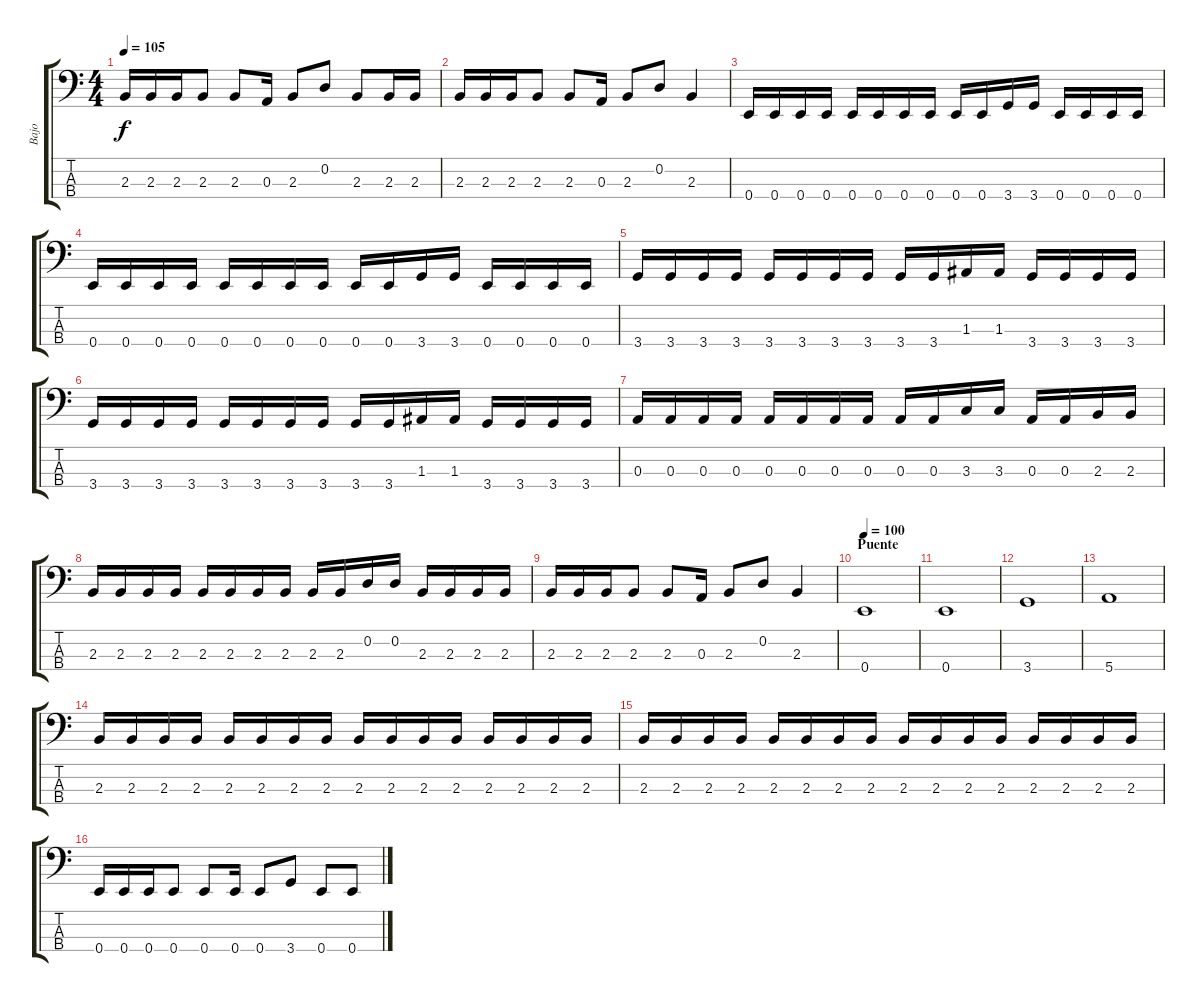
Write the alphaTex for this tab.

\track ("Bajo" "Bajo") {instrument electricbassfinger}
\staff {score tabs}
\tuning (G2 D2 A1 E1) {hide}
\ts (4 4)
\tempo 105
\clef f4
\ks c
2.3.16{dy f} 2.3.16 2.3.16 2.3.8 2.3.8 0.3.16 2.3.8 0.2.8 2.3.8 2.3.16 2.3.16 |
2.3.16 2.3.16 2.3.16 2.3.8 2.3.8 0.3.16 2.3.8 0.2.8 2.3.4 |
0.4.16 0.4.16 0.4.16 0.4.16 0.4.16 0.4.16 0.4.16 0.4.16 0.4.16 0.4.16 3.4.16 3.4.16 0.4.16 0.4.16 0.4.16 0.4.16 |
0.4.16 0.4.16 0.4.16 0.4.16 0.4.16 0.4.16 0.4.16 0.4.16 0.4.16 0.4.16 3.4.16 3.4.16 0.4.16 0.4.16 0.4.16 0.4.16 |
3.4.16 3.4.16 3.4.16 3.4.16 3.4.16 3.4.16 3.4.16 3.4.16 3.4.16 3.4.16 1.3.16 1.3.16 3.4.16 3.4.16 3.4.16 3.4.16 |
3.4.16 3.4.16 3.4.16 3.4.16 3.4.16 3.4.16 3.4.16 3.4.16 3.4.16 3.4.16 1.3.16 1.3.16 3.4.16 3.4.16 3.4.16 3.4.16 |
0.3.16 0.3.16 0.3.16 0.3.16 0.3.16 0.3.16 0.3.16 0.3.16 0.3.16 0.3.16 3.3.16 3.3.16 0.3.16 0.3.16 2.3.16 2.3.16 |
2.3.16 2.3.16 2.3.16 2.3.16 2.3.16 2.3.16 2.3.16 2.3.16 2.3.16 2.3.16 0.2.16 0.2.16 2.3.16 2.3.16 2.3.16 2.3.16 |
2.3.16 2.3.16 2.3.16 2.3.8 2.3.8 0.3.16 2.3.8 0.2.8 2.3.4 |
\section ("" "Puente")
\tempo 100
0.4.1 |
0.4.1 |
3.4.1 |
5.4.1 |
2.3.16 2.3.16 2.3.16 2.3.16 2.3.16 2.3.16 2.3.16 2.3.16 2.3.16 2.3.16 2.3.16 2.3.16 2.3.16 2.3.16 2.3.16 2.3.16 |
2.3.16 2.3.16 2.3.16 2.3.16 2.3.16 2.3.16 2.3.16 2.3.16 2.3.16 2.3.16 2.3.16 2.3.16 2.3.16 2.3.16 2.3.16 2.3.16 |
0.4.16 0.4.16 0.4.16 0.4.8 0.4.8 0.4.16 0.4.8 3.4.8 0.4.8 0.4.8
